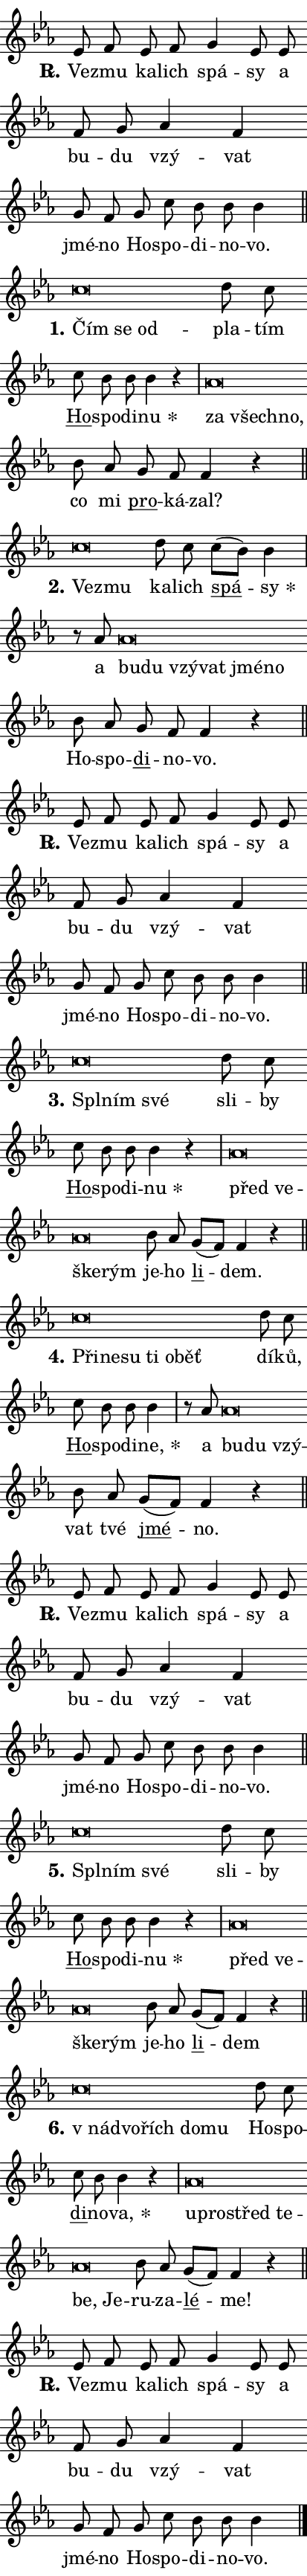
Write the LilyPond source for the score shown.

\version "2.22.1"
\header { tagline = "" }
\paper {
  indent = 0\cm
  top-margin = 0\cm
  right-margin = 0\cm
  bottom-margin = 0\cm
  left-margin = 0\cm
  paper-width = 7\cm
  page-breaking = #ly:one-page-breaking
  system-system-spacing.basic-distance = #11
  score-system-spacing.basic-distance = #11.3
  ragged-last = ##f
}


%% Author: Thomas Morley
%% https://lists.gnu.org/archive/html/lilypond-user/2020-05/msg00002.html
#(define (line-position grob)
"Returns position of @var[grob} in current system:
   @code{'start}, if at first time-step
   @code{'end}, if at last time-step
   @code{'middle} otherwise
"
  (let* ((col (ly:item-get-column grob))
         (ln (ly:grob-object col 'left-neighbor))
         (rn (ly:grob-object col 'right-neighbor))
         (col-to-check-left (if (ly:grob? ln) ln col))
         (col-to-check-right (if (ly:grob? rn) rn col))
         (break-dir-left
           (and
             (ly:grob-property col-to-check-left 'non-musical #f)
             (ly:item-break-dir col-to-check-left)))
         (break-dir-right
           (and
             (ly:grob-property col-to-check-right 'non-musical #f)
             (ly:item-break-dir col-to-check-right))))
        (cond ((eqv? 1 break-dir-left) 'start)
              ((eqv? -1 break-dir-right) 'end)
              (else 'middle))))

#(define (tranparent-at-line-position vctor)
  (lambda (grob)
  "Relying on @code{line-position} select the relevant enry from @var{vctor}.
Used to determine transparency,"
    (case (line-position grob)
      ((end) (not (vector-ref vctor 0)))
      ((middle) (not (vector-ref vctor 1)))
      ((start) (not (vector-ref vctor 2))))))

noteHeadBreakVisibility =
#(define-music-function (break-visibility)(vector?)
"Makes @code{NoteHead}s transparent relying on @var{break-visibility}"
#{
  \override NoteHead.transparent =
    #(tranparent-at-line-position break-visibility)
#})

#(define delete-ledgers-for-transparent-note-heads
  (lambda (grob)
    "Reads whether a @code{NoteHead} is transparent.
If so this @code{NoteHead} is removed from @code{'note-heads} from
@var{grob}, which is supposed to be @code{LedgerLineSpanner}.
As a result ledgers are not printed for this @code{NoteHead}"
    (let* ((nhds-array (ly:grob-object grob 'note-heads))
           (nhds-list
             (if (ly:grob-array? nhds-array)
                 (ly:grob-array->list nhds-array)
                 '()))
           ;; Relies on the transparent-property being done before
           ;; Staff.LedgerLineSpanner.after-line-breaking is executed.
           ;; This is fragile ...
           (to-keep
             (remove
               (lambda (nhd)
                 (ly:grob-property nhd 'transparent #f))
               nhds-list)))
      ;; TODO find a better method to iterate over grob-arrays, similiar
      ;; to filter/remove etc for lists
      ;; For now rebuilt from scratch
      (set! (ly:grob-object grob 'note-heads)  '())
      (for-each
        (lambda (nhd)
          (ly:pointer-group-interface::add-grob grob 'note-heads nhd))
        to-keep))))

hideNotes = {
  \noteHeadBreakVisibility #begin-of-line-visible
}
unHideNotes = {
  \noteHeadBreakVisibility #all-visible
}

% work-around for resetting accidentals
% https://lilypond.org/doc/v2.23/Documentation/notation/displaying-rhythms#unmetered-music
cadenzaMeasure = {
  \cadenzaOff
  \partial 1024 s1024
  \cadenzaOn
}

#(define-markup-command (accent layout props text) (markup?)
  "Underline accented syllable"
  (interpret-markup layout props
    #{\markup \override #'(offset . 4.3) \underline { #text }#}))

responsum = \markup \concat {
  "R" \hspace #-1.05 \path #0.1 #'((moveto 0 0.07) (lineto 0.9 0.8)) \hspace #0.05 "."
}

\layout {
    \context {
        \Staff
        \remove "Time_signature_engraver"
        \override LedgerLineSpanner.after-line-breaking = #delete-ledgers-for-transparent-note-heads
    }
    \context {
        \Voice {
            \override NoteHead.output-attributes = #'((class . "notehead"))
            \override Hairpin.height = #0.55
        }
    }
    \context {
        \Lyrics {
            \override StanzaNumber.output-attributes = #'((class . "stanzanumber"))
            \override LyricSpace.minimum-distance = #0.9
            \override LyricText.font-name = #"TeX Gyre Schola"
            \override LyricText.font-size = 1
            \override StanzaNumber.font-name = #"TeX Gyre Schola Bold"
            \override StanzaNumber.font-size = 1
        }
    }
}

% magnetic-lyrics.ily
%
%   written by
%     Jean Abou Samra <jean@abou-samra.fr>
%     Werner Lemberg <wl@gnu.org>
%
%   adapted by
%     Jiri Hon <jiri.hon@gmail.com>
%
% Version 2022-Apr-15

% https://www.mail-archive.com/lilypond-user@gnu.org/msg149350.html

#(define (Left_hyphen_pointer_engraver context)
   "Collect syllable-hyphen-syllable occurrences in lyrics and store
them in properties.  This engraver only looks to the left.  For
example, if the lyrics input is @code{foo -- bar}, it does the
following.

@itemize @bullet
@item
Set the @code{text} property of the @code{LyricHyphen} grob between
@q{foo} and @q{bar} to @code{foo}.

@item
Set the @code{left-hyphen} property of the @code{LyricText} grob with
text @q{foo} to the @code{LyricHyphen} grob between @q{foo} and
@q{bar}.
@end itemize

Use this auxiliary engraver in combination with the
@code{lyric-@/text::@/apply-@/magnetic-@/offset!} hook."
   (let ((hyphen #f)
         (text #f))
     (make-engraver
      (acknowledgers
       ((lyric-syllable-interface engraver grob source-engraver)
        (set! text grob)))
      (end-acknowledgers
       ((lyric-hyphen-interface engraver grob source-engraver)
        ;(when (not (grob::has-interface grob 'lyric-space-interface))
          (set! hyphen grob)));)
      ((stop-translation-timestep engraver)
       (when (and text hyphen)
         (ly:grob-set-object! text 'left-hyphen hyphen))
       (set! text #f)
       (set! hyphen #f)))))

#(define (lyric-text::apply-magnetic-offset! grob)
   "If the space between two syllables is less than the value in
property @code{LyricText@/.details@/.squash-threshold}, move the right
syllable to the left so that it gets concatenated with the left
syllable.

Use this function as a hook for
@code{LyricText@/.after-@/line-@/breaking} if the
@code{Left_@/hyphen_@/pointer_@/engraver} is active."
   (let ((hyphen (ly:grob-object grob 'left-hyphen #f)))
     (when hyphen
       (let ((left-text (ly:spanner-bound hyphen LEFT)))
         (when (grob::has-interface left-text 'lyric-syllable-interface)
           (let* ((common (ly:grob-common-refpoint grob left-text X))
                  (this-x-ext (ly:grob-extent grob common X))
                  (left-x-ext
                   (begin
                     ;; Trigger magnetism for left-text.
                     (ly:grob-property left-text 'after-line-breaking)
                     (ly:grob-extent left-text common X)))
                  ;; `delta` is the gap width between two syllables.
                  (delta (- (interval-start this-x-ext)
                            (interval-end left-x-ext)))
                  (details (ly:grob-property grob 'details))
                  (threshold (assoc-get 'squash-threshold details 0.2)))
             (when (< delta threshold)
               (let* (;; We have to manipulate the input text so that
                      ;; ligatures crossing syllable boundaries are not
                      ;; disabled.  For languages based on the Latin
                      ;; script this is essentially a beautification.
                      ;; However, for non-Western scripts it can be a
                      ;; necessity.
                      (lt (ly:grob-property left-text 'text))
                      (rt (ly:grob-property grob 'text))
                      (is-space (grob::has-interface hyphen 'lyric-space-interface))
                      (space (if is-space " " ""))
                      (space-markup (grob-interpret-markup grob " "))
                      (space-size (interval-length (ly:stencil-extent space-markup X)))
                      (extra-delta (if is-space space-size 0))
                      ;; Append new syllable.
                      (ltrt-space (if (and (string? lt) (string? rt))
                                (string-append lt space rt)
                                (make-concat-markup (list lt space rt))))
                      ;; Right-align `ltrt` to the right side.
                      (ltrt-space-markup (grob-interpret-markup
                               grob
                               (make-translate-markup
                                (cons (interval-length this-x-ext) 0)
                                (make-right-align-markup ltrt-space)))))
                 (begin
                   ;; Don't print `left-text`.
                   (ly:grob-set-property! left-text 'stencil #f)
                   ;; Set text and stencil (which holds all collected
                   ;; syllables so far) and shift it to the left.
                   (ly:grob-set-property! grob 'text ltrt-space)
                   (ly:grob-set-property! grob 'stencil ltrt-space-markup)
                   (ly:grob-translate-axis! grob (- (- delta extra-delta)) X))))))))))


#(define (lyric-hyphen::displace-bounds-first grob)
   ;; Make very sure this callback isn't triggered too early.
   (let ((left (ly:spanner-bound grob LEFT))
         (right (ly:spanner-bound grob RIGHT)))
     (ly:grob-property left 'after-line-breaking)
     (ly:grob-property right 'after-line-breaking)
     (ly:lyric-hyphen::print grob)))

squashThreshold = #0.4

\layout {
  \context {
    \Lyrics
    \consists #Left_hyphen_pointer_engraver
    \override LyricText.after-line-breaking =
      #lyric-text::apply-magnetic-offset!
    \override LyricHyphen.stencil = #lyric-hyphen::displace-bounds-first
    \override LyricText.details.squash-threshold = \squashThreshold
    \override LyricHyphen.minimum-distance = 0
    \override LyricHyphen.minimum-length = \squashThreshold
  }
}

squash = \override LyricText.details.squash-threshold = 9999
unSquash = \override LyricText.details.squash-threshold = \squashThreshold

left = \override LyricText.self-alignment-X = #LEFT
unLeft = \revert LyricText.self-alignment-X

starOffset = #(lambda (grob) 
                (let ((x_offset (ly:self-alignment-interface::aligned-on-x-parent grob)))
                  (if (= x_offset 0) 0 (+ x_offset 1.2))))

star = #(define-music-function (syllable)(string?)
"Append star separator at the end of a syllable"
#{
  \once \override LyricText.X-offset = #starOffset
  \lyricmode { \markup {
    #syllable
    \override #'((font-name . "TeX Gyre Schola Bold")) \hspace #0.2 \lower #0.65 \larger "*"
  } }
#})

starAccent = #(define-music-function (syllable)(string?)
"Append star separator at the end of a syllable and make accent"
#{
  \once \override LyricText.X-offset = #starOffset
  \lyricmode { \markup {
    \accent #syllable
    \override #'((font-name . "TeX Gyre Schola Bold")) \hspace #0.2 \lower #0.65 \larger "*"
  } }
#})

breath = #(define-music-function (syllable)(string?)
"Append breathing indicator at the end of a syllable"
#{
  \lyricmode { \markup { #syllable "+" } }
#})

optionalBreath = #(define-music-function (syllable)(string?)
"Append optional breathing indicator at the end of a syllable"
#{
  \lyricmode { \markup { #syllable "(+)" } }
#})


\score {
    <<
        \new Voice = "melody" { \cadenzaOn \key es \major \relative { es'8 f es f g4 es8 es \bar "" f g \bar "" as4 f \bar "" g8 f g c bes bes bes4 \cadenzaMeasure \bar "||" \break } }
        \new Lyrics \lyricsto "melody" { \lyricmode { \set stanza = \responsum
Ve -- zmu ka -- lich spá -- sy a bu -- du vzý -- vat jmé -- no Ho -- spo -- di -- no -- vo. } }
    >>
    \layout {}
}

\score {
    <<
        \new Voice = "melody" { \cadenzaOn \key es \major \relative { c''\breve*1/16 \hideNotes \breve*1/16 \breve*1/16 \bar "" \unHideNotes d8 c \bar "" c bes bes bes4 r \cadenzaMeasure \bar "|" as\breve*1/16 \hideNotes \breve*1/16 \breve*1/16 \bar "" \unHideNotes bes8 as \bar "" g f f4 r \cadenzaMeasure \bar "||" \break } }
        \new Lyrics \lyricsto "melody" { \lyricmode { \set stanza = "1."
\left Čím \squash se od -- \unLeft \unSquash pla -- tím \markup \accent Ho -- spo -- di -- \star nu \left za \squash všech -- no, \unLeft \unSquash co mi \markup \accent pro -- ká -- zal? } }
    >>
    \layout {}
}

\score {
    <<
        \new Voice = "melody" { \cadenzaOn \key es \major \relative { c''\breve*1/16 \hideNotes \breve*1/16 \bar "" \unHideNotes d8 c \bar "" c[( bes)] bes4 \cadenzaMeasure \bar "|" r8 as8 as\breve*1/16 \hideNotes \breve*1/16 \bar "" \breve*1/16 \bar "" \breve*1/16 \bar "" \breve*1/16 \breve*1/16 \bar "" \unHideNotes bes8 as \bar "" g f f4 r \cadenzaMeasure \bar "||" \break } }
        \new Lyrics \lyricsto "melody" { \lyricmode { \set stanza = "2."
\left Ve -- \squash zmu \unLeft \unSquash ka -- lich \markup \accent spá -- \star sy a \left bu -- \squash du vzý -- vat jmé -- no \unLeft \unSquash Ho -- spo -- \markup \accent di -- no -- vo. } }
    >>
    \layout {}
}

\score {
    <<
        \new Voice = "melody" { \cadenzaOn \key es \major \relative { es'8 f es f g4 es8 es \bar "" f g \bar "" as4 f \bar "" g8 f g c bes bes bes4 \cadenzaMeasure \bar "||" \break } }
        \new Lyrics \lyricsto "melody" { \lyricmode { \set stanza = \responsum
Ve -- zmu ka -- lich spá -- sy a bu -- du vzý -- vat jmé -- no Ho -- spo -- di -- no -- vo. } }
    >>
    \layout {}
}

\score {
    <<
        \new Voice = "melody" { \cadenzaOn \key es \major \relative { c''\breve*1/16 \hideNotes \breve*1/16 \breve*1/16 \bar "" \unHideNotes d8 c \bar "" c bes bes bes4 r \cadenzaMeasure \bar "|" as\breve*1/16 \hideNotes \breve*1/16 \bar "" \breve*1/16 \breve*1/16 \bar "" \unHideNotes bes8 as \bar "" g[( f)] f4 r \cadenzaMeasure \bar "||" \break } }
        \new Lyrics \lyricsto "melody" { \lyricmode { \set stanza = "3."
\left Spl -- \squash ním své \unLeft \unSquash sli -- by \markup \accent Ho -- spo -- di -- \star nu \left před \squash ve -- ške -- rým \unLeft \unSquash je -- ho \markup \accent li -- dem. } }
    >>
    \layout {}
}

\score {
    <<
        \new Voice = "melody" { \cadenzaOn \key es \major \relative { c''\breve*1/16 \hideNotes \breve*1/16 \bar "" \breve*1/16 \bar "" \breve*1/16 \bar "" \breve*1/16 \breve*1/16 \bar "" \unHideNotes d8 c \bar "" c bes bes bes4 \cadenzaMeasure \bar "|" r8 as8 as\breve*1/16 \hideNotes \breve*1/16 \breve*1/16 \bar "" \unHideNotes bes8 as \bar "" g[( f)] f4 r \cadenzaMeasure \bar "||" \break } }
        \new Lyrics \lyricsto "melody" { \lyricmode { \set stanza = "4."
\left Při -- \squash ne -- su ti o -- běť \unLeft \unSquash dí -- ků, \markup \accent Ho -- spo -- di -- \star ne, a \left bu -- \squash du vzý -- \unLeft \unSquash vat tvé \markup \accent jmé -- no. } }
    >>
    \layout {}
}

\score {
    <<
        \new Voice = "melody" { \cadenzaOn \key es \major \relative { es'8 f es f g4 es8 es \bar "" f g \bar "" as4 f \bar "" g8 f g c bes bes bes4 \cadenzaMeasure \bar "||" \break } }
        \new Lyrics \lyricsto "melody" { \lyricmode { \set stanza = \responsum
Ve -- zmu ka -- lich spá -- sy a bu -- du vzý -- vat jmé -- no Ho -- spo -- di -- no -- vo. } }
    >>
    \layout {}
}

\score {
    <<
        \new Voice = "melody" { \cadenzaOn \key es \major \relative { c''\breve*1/16 \hideNotes \breve*1/16 \breve*1/16 \bar "" \unHideNotes d8 c \bar "" c bes bes bes4 r \cadenzaMeasure \bar "|" as\breve*1/16 \hideNotes \breve*1/16 \bar "" \breve*1/16 \breve*1/16 \bar "" \unHideNotes bes8 as \bar "" g[( f)] f4 r \cadenzaMeasure \bar "||" \break } }
        \new Lyrics \lyricsto "melody" { \lyricmode { \set stanza = "5."
\left Spl -- \squash ním své \unLeft \unSquash sli -- by \markup \accent Ho -- spo -- di -- \star nu \left před \squash ve -- ške -- rým \unLeft \unSquash je -- ho \markup \accent li -- dem } }
    >>
    \layout {}
}

\score {
    <<
        \new Voice = "melody" { \cadenzaOn \key es \major \relative { c''\breve*1/16 \hideNotes \breve*1/16 \bar "" \breve*1/16 \bar "" \breve*1/16 \breve*1/16 \bar "" \unHideNotes d8 c \bar "" c bes bes4 r \cadenzaMeasure \bar "|" as\breve*1/16 \hideNotes \breve*1/16 \bar "" \breve*1/16 \bar "" \breve*1/16 \breve*1/16 \bar "" \unHideNotes bes8 as \bar "" g[( f)] f4 r \cadenzaMeasure \bar "||" \break } }
        \new Lyrics \lyricsto "melody" { \lyricmode { \set stanza = "6."
\left "v ná" -- \squash dvo -- řích do -- mu \unLeft \unSquash Ho -- spo -- \markup \accent di -- no -- \star va, \left upro -- \squash střed te -- be, Je -- \unLeft \unSquash ru -- za -- \markup \accent lé -- me! } }
    >>
    \layout {}
}

\score {
    <<
        \new Voice = "melody" { \cadenzaOn \key es \major \relative { es'8 f es f g4 es8 es \bar "" f g \bar "" as4 f \bar "" g8 f g c bes bes bes4 \cadenzaMeasure \bar "||" \break } \bar "|." }
        \new Lyrics \lyricsto "melody" { \lyricmode { \set stanza = \responsum
Ve -- zmu ka -- lich spá -- sy a bu -- du vzý -- vat jmé -- no Ho -- spo -- di -- no -- vo. } }
    >>
    \layout {}
}
